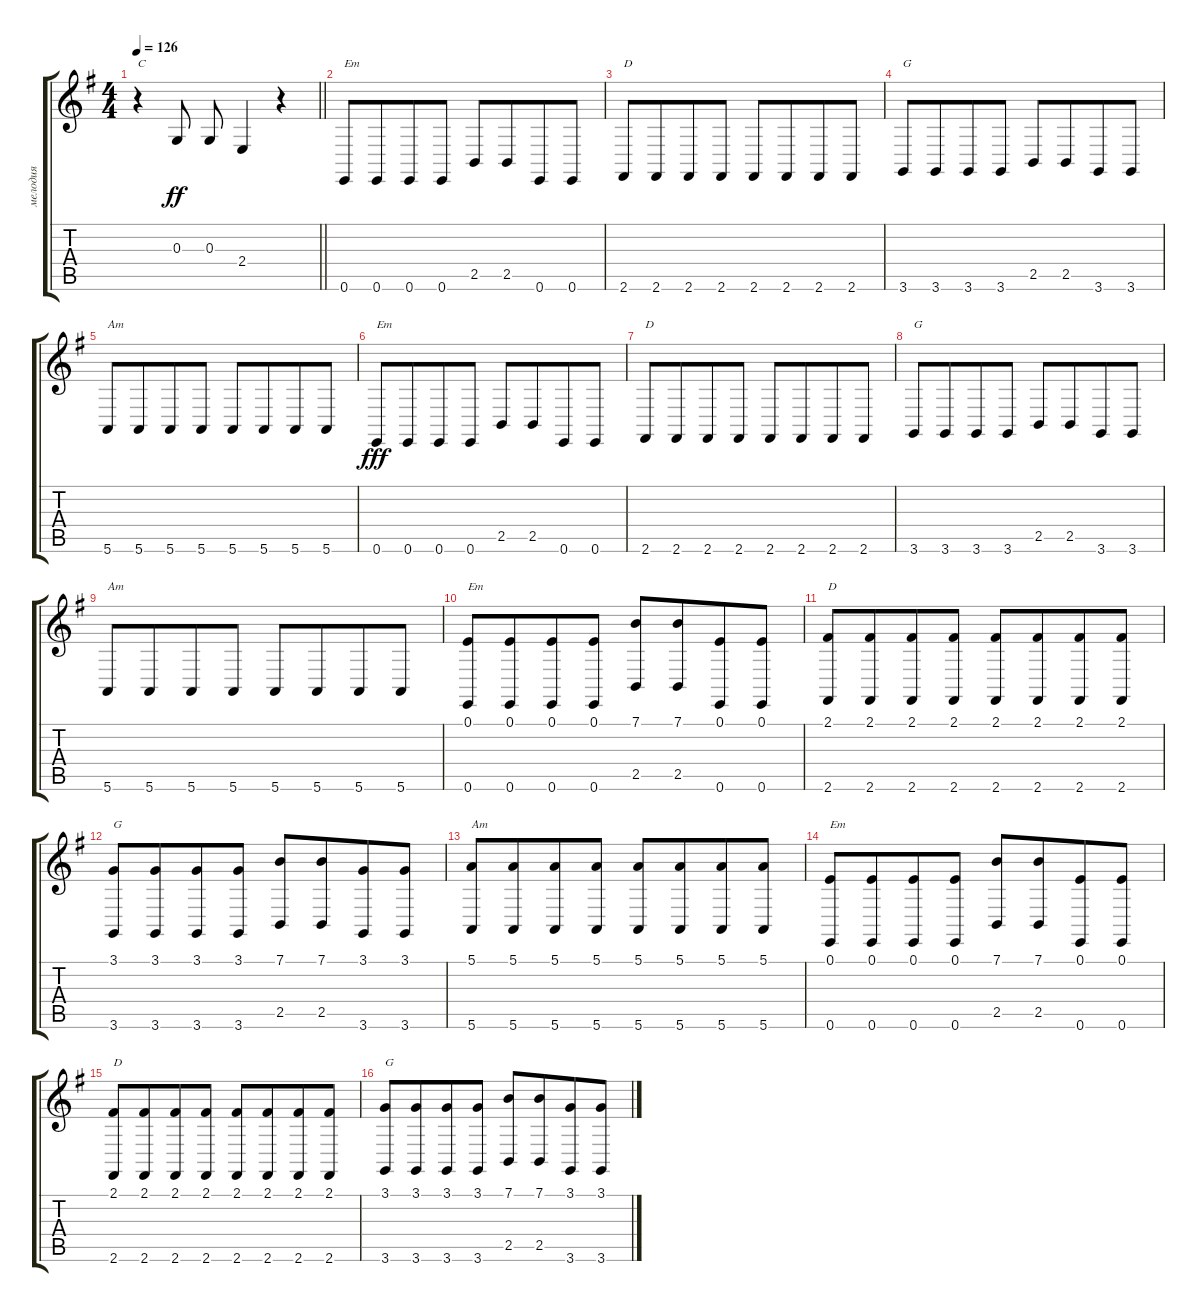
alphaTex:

\track ("мелодия" "мелодия") {instrument accordion}
\staff {score tabs}
\tuning (E4 B3 G3 D3 A2 E2) {hide}
\ts (4 4)
\tempo 126
\clef g2
\barLineRight lightlight
\ks eminor
r.4{txt "C" dy ff} 0.3.8{beam split} 0.3.8 2.4.4 r.4 |
\section ("" "")
0.6.8{txt "Em"} 0.6.8{beam merge} 0.6.8 0.6.8 2.5.8 2.5.8{beam merge} 0.6.8 0.6.8 |
2.6.8{txt "D"} 2.6.8{beam merge} 2.6.8 2.6.8 2.6.8 2.6.8{beam merge} 2.6.8 2.6.8 |
3.6.8{txt "G"} 3.6.8{beam merge} 3.6.8 3.6.8 2.5.8 2.5.8{beam merge} 3.6.8 3.6.8 |
5.6.8{txt "Am"} 5.6.8{beam merge} 5.6.8 5.6.8 5.6.8 5.6.8{beam merge} 5.6.8 5.6.8 |
0.6.8{txt "Em" dy fff} 0.6.8{beam merge} 0.6.8 0.6.8 2.5.8 2.5.8{beam merge} 0.6.8 0.6.8 |
2.6.8{txt "D"} 2.6.8{beam merge} 2.6.8 2.6.8 2.6.8 2.6.8{beam merge} 2.6.8 2.6.8 |
3.6.8{txt "G"} 3.6.8{beam merge} 3.6.8 3.6.8 2.5.8 2.5.8{beam merge} 3.6.8 3.6.8 |
5.6.8{txt "Am"} 5.6.8{beam merge} 5.6.8 5.6.8 5.6.8 5.6.8{beam merge} 5.6.8 5.6.8 |
(0.1 0.6).8{txt "Em"} (0.1 0.6).8{beam merge} (0.1 0.6).8 (0.1 0.6).8 (7.1 2.5).8 (7.1 2.5).8{beam merge} (0.1 0.6).8 (0.1 0.6).8 |
(2.1 2.6).8{txt "D"} (2.1 2.6).8{beam merge} (2.1 2.6).8 (2.1 2.6).8 (2.1 2.6).8 (2.1 2.6).8{beam merge} (2.1 2.6).8 (2.1 2.6).8 |
(3.1 3.6).8{txt "G"} (3.1 3.6).8{beam merge} (3.1 3.6).8 (3.1 3.6).8 (7.1 2.5).8 (7.1 2.5).8{beam merge} (3.1 3.6).8 (3.1 3.6).8 |
(5.1 5.6).8{txt "Am"} (5.1 5.6).8{beam merge} (5.1 5.6).8 (5.1 5.6).8 (5.1 5.6).8 (5.1 5.6).8{beam merge} (5.1 5.6).8 (5.1 5.6).8 |
(0.1 0.6).8{txt "Em"} (0.1 0.6).8{beam merge} (0.1 0.6).8 (0.1 0.6).8 (7.1 2.5).8 (7.1 2.5).8{beam merge} (0.1 0.6).8 (0.1 0.6).8 |
(2.1 2.6).8{txt "D"} (2.1 2.6).8{beam merge} (2.1 2.6).8 (2.1 2.6).8 (2.1 2.6).8 (2.1 2.6).8{beam merge} (2.1 2.6).8 (2.1 2.6).8 |
(3.1 3.6).8{txt "G"} (3.1 3.6).8{beam merge} (3.1 3.6).8 (3.1 3.6).8 (7.1 2.5).8 (7.1 2.5).8{beam merge} (3.1 3.6).8 (3.1 3.6).8
